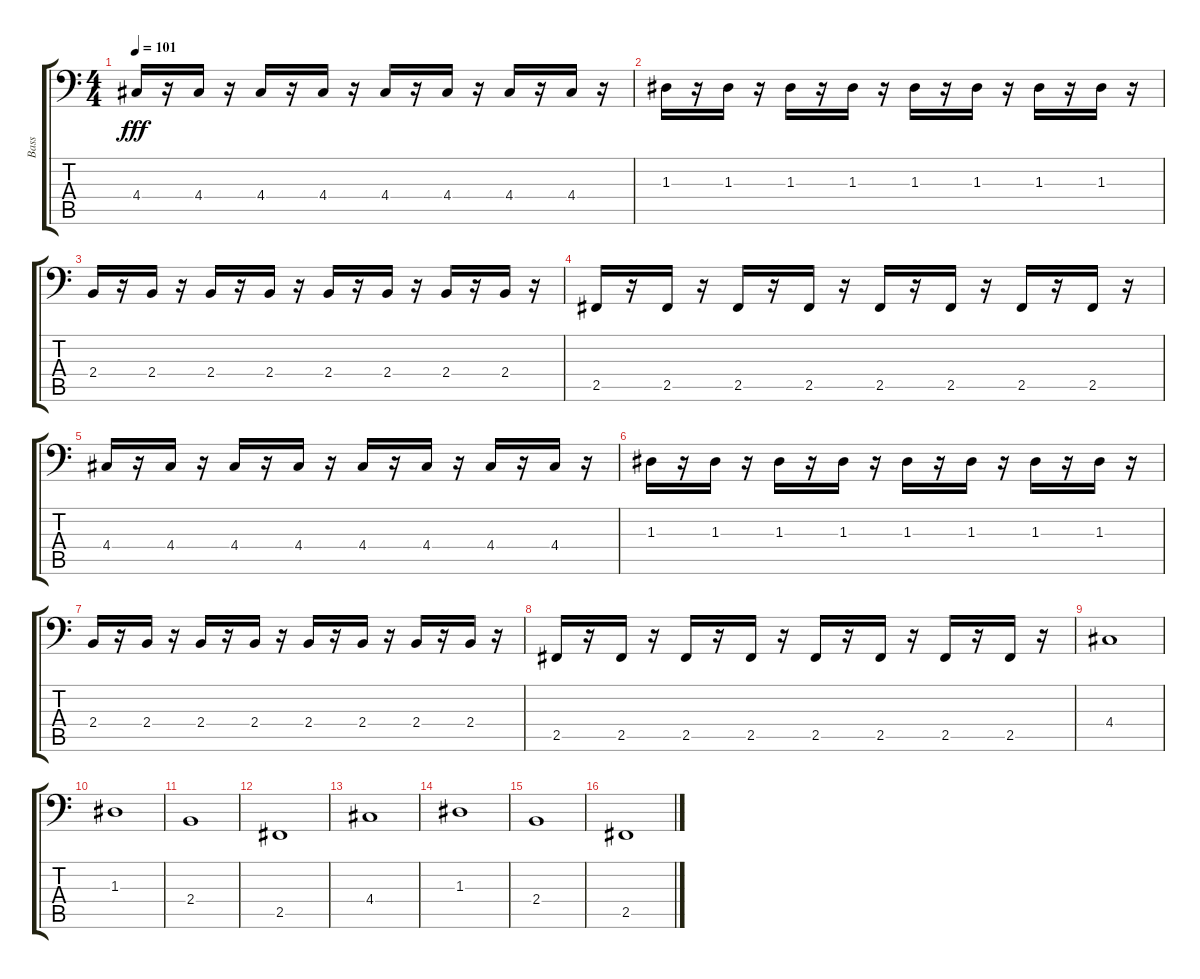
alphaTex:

\track ("Bass" "Bass") {instrument electricbassfinger}
\staff {score tabs}
\tuning (C3 G2 D2 A1 E1 B0) {hide}
\ts (4 4)
\tempo 101
\clef f4
\ks c
4.4.16{dy fff} r.16 4.4.16 r.16 4.4.16 r.16 4.4.16 r.16 4.4.16 r.16 4.4.16 r.16 4.4.16 r.16 4.4.16 r.16 |
1.3.16 r.16 1.3.16 r.16 1.3.16 r.16 1.3.16 r.16 1.3.16 r.16 1.3.16 r.16 1.3.16 r.16 1.3.16 r.16 |
2.4.16 r.16 2.4.16 r.16 2.4.16 r.16 2.4.16 r.16 2.4.16 r.16 2.4.16 r.16 2.4.16 r.16 2.4.16 r.16 |
2.5.16 r.16 2.5.16 r.16 2.5.16 r.16 2.5.16 r.16 2.5.16 r.16 2.5.16 r.16 2.5.16 r.16 2.5.16 r.16 |
4.4.16 r.16 4.4.16 r.16 4.4.16 r.16 4.4.16 r.16 4.4.16 r.16 4.4.16 r.16 4.4.16 r.16 4.4.16 r.16 |
1.3.16 r.16 1.3.16 r.16 1.3.16 r.16 1.3.16 r.16 1.3.16 r.16 1.3.16 r.16 1.3.16 r.16 1.3.16 r.16 |
2.4.16 r.16 2.4.16 r.16 2.4.16 r.16 2.4.16 r.16 2.4.16 r.16 2.4.16 r.16 2.4.16 r.16 2.4.16 r.16 |
2.5.16 r.16 2.5.16 r.16 2.5.16 r.16 2.5.16 r.16 2.5.16 r.16 2.5.16 r.16 2.5.16 r.16 2.5.16 r.16 |
4.4.1 |
1.3.1 |
2.4.1 |
2.5.1 |
4.4.1 |
1.3.1 |
2.4.1 |
2.5.1
